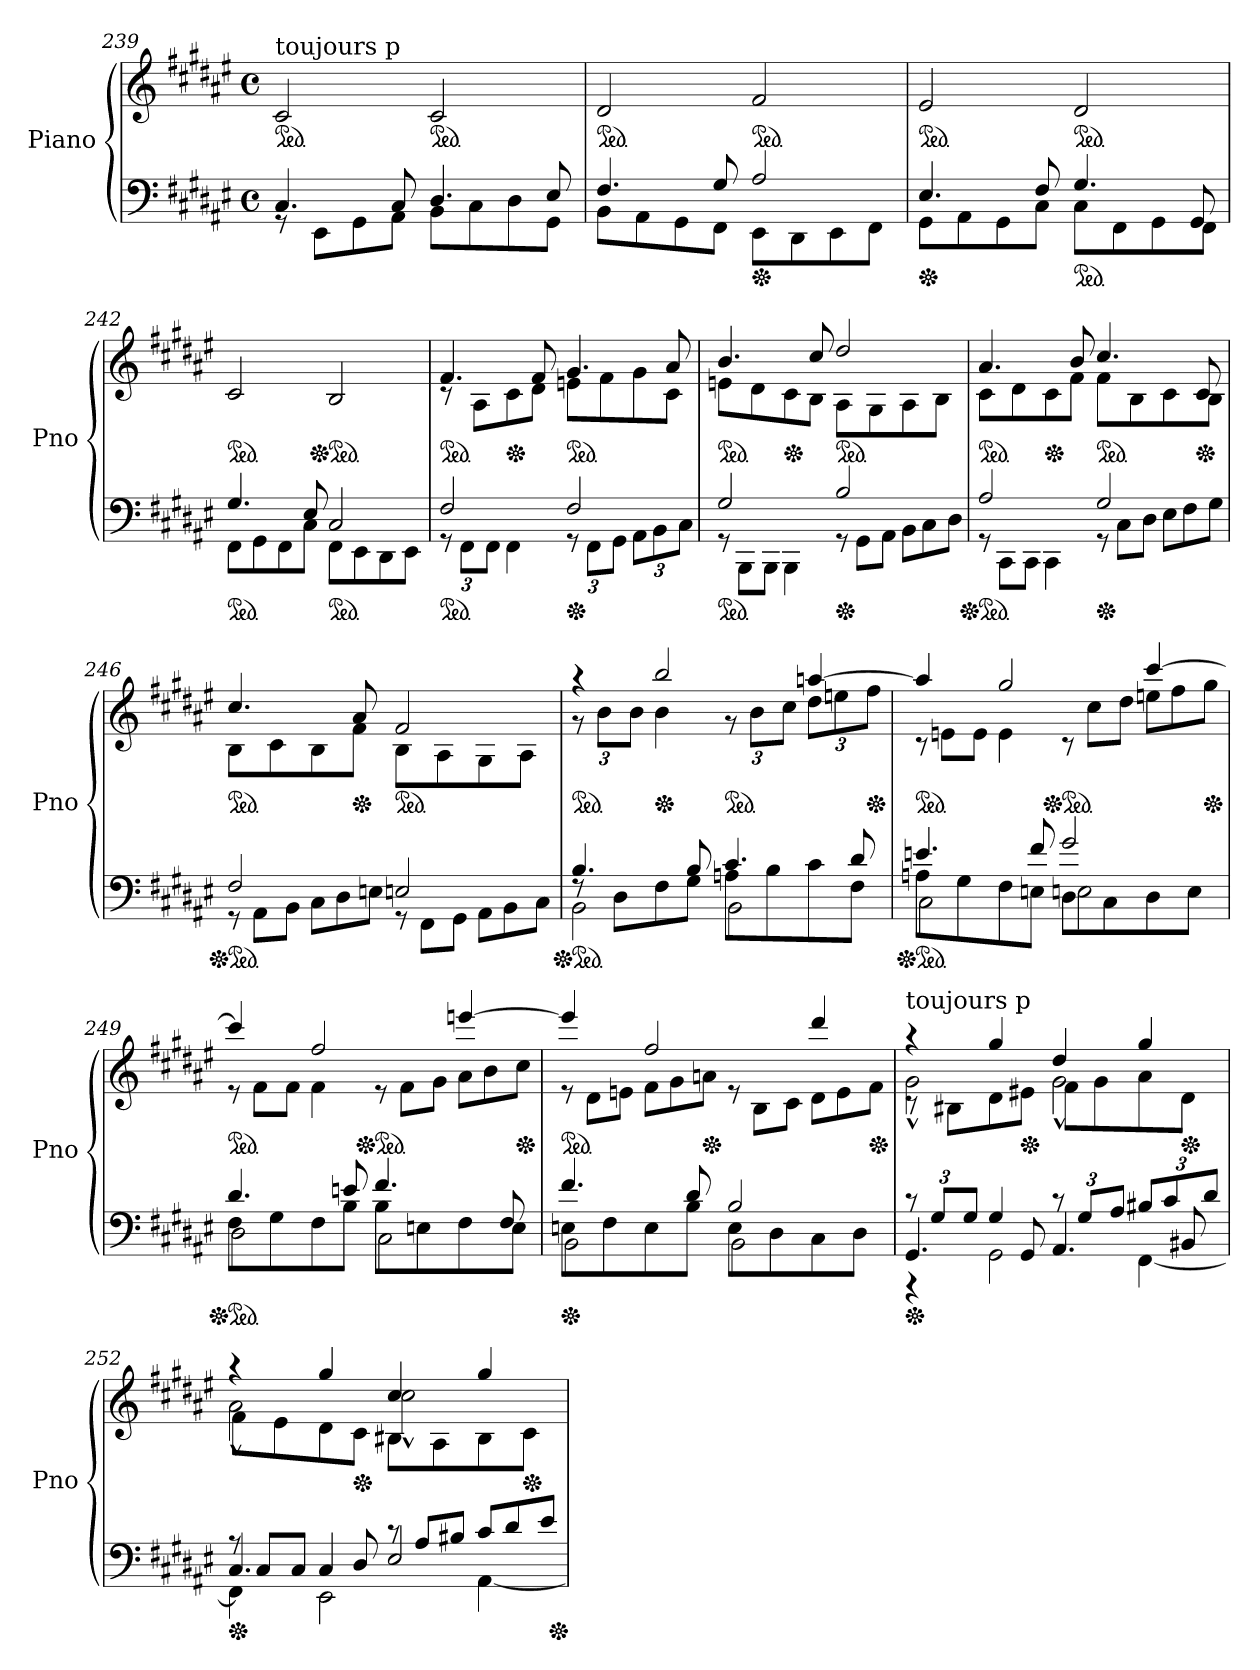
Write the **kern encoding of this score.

**kern	**kern
*part1	*part1
*staff2	*staff1
*I"Piano	*
*I'Pno	*
*clefF4	*clefG2
*k[f#c#g#d#a#e#]	*k[f#c#g#d#a#e#]
*F#:	*F#:
*M4/4	*M4/4
*met(c)	*met(c)
=239	=239
*^	*
*	*	*ped
!	!	!LO:TX:a:t=toujours p
4.C#/	8rGG	2c#/
.	8EE#\L	.
.	8GG#\	.
8C#/	8AA#\J	.
*	*	*ped
4.D#/	8BB\L	2c#/
.	8C#\	.
.	8D#\	.
8E#/	8GG#\J	.
=240	=240	=240
*	*	*ped
4.F#/	8BB\L	2d#/
.	8AA#\	.
.	8GG#\	.
8G#/	8FF#\J	.
*Xped	*	*
*	*	*ped
2A#/	8EE#\L	2f#/
.	8DD#\	.
.	8EE#\	.
.	8FF#\J	.
!!LO:PB:g=z
=241	=241	=241
*Xped	*	*
*	*	*ped
4.E#/	8GG#\L	2e#/
.	8AA#\	.
.	8GG#\	.
8F#/	8C#\J	.
*ped	*	*
*	*	*ped
4.G#/	8C#\L	2d#/
.	8FF#\	.
.	8GG#\	.
8GG#/	8FF#\J	.
=242	=242	=242
*ped	*	*
*	*	*ped
4.G#/	8FF#\L	2c#/
.	8GG#\	.
.	8FF#\	.
8E#/	8C#\J	.
*ped	*	*
*	*	*Xped
*	*	*Xped
*	*	*ped
2C#/	8FF#\L	2B/
.	8EE#\	.
.	8DD#\	.
.	8EE#\J	.
!!LO:PB:g=z
=243	=243	=243
*ped	*	*
*	*Xbrackettup	*
*	*	*ped
*	*	*^
2F#/	12rGG	4.f#/	8rc
.	12FF#\L	.	.
.	.	.	8A#\L
.	12FF#\J	.	.
*	*	*Xped	*
.	4FF#\	.	8c#\
.	.	8f#/	8d#\J
*Xped	*	*	*
*	*	*ped	*
2F#/	12rGG	4.g#/	8en\L
.	12FF#\L	.	.
.	.	.	8f#\
.	12GG#\J	.	.
.	12AA#\L	.	8g#\
.	12BB\	.	.
.	.	8a#/	8c#\J
.	12C#\J	.	.
=244	=244	=244	=244
*ped	*	*	*
*	*Xtuplet	*	*
*	*	*ped	*
2G#/	12rGG	4.b/	8en\L
.	12BBB\L	.	.
.	.	.	8d#\
.	12BBB\J	.	.
*	*	*Xped	*
.	4BBB\	.	8c#\
.	.	8cc#/	8B\J
*Xped	*	*	*
*	*	*ped	*
2B/	12rGG	2dd#/	8A#\L
.	12GG#\L	.	.
.	.	.	8G#\
.	12AA#\J	.	.
.	12BB\L	.	8A#\
.	12C#\	.	.
.	.	.	8B\J
.	12D#\J	.	.
!!LO:PB:g=z	!!
=245	=245	=245	=245
*Xped	*	*	*
*ped	*	*	*
*	*	*ped	*
2A#/	12rGG	4.a#/	8c#\L
.	12CC#\L	.	.
.	.	.	8d#\
.	12CC#\J	.	.
*	*	*Xped	*
.	4CC#\	.	8c#\
.	.	8b/	8f#\J
*Xped	*	*	*
*	*	*ped	*
2G#/	12rGG	4.cc#/	8f#\L
.	12C#\L	.	.
.	.	.	8B\
.	12D#\J	.	.
.	12E#\L	.	8c#\
.	12F#\	.	.
*	*	*Xped	*
.	.	8c#/	8B\J
.	12G#\J	.	.
=246	=246	=246	=246
*Xped	*	*	*
*ped	*	*	*
*	*	*ped	*
2F#/	12rGG	4.cc#/	8B\L
.	12AA#\L	.	.
.	.	.	8c#\
.	12BB\J	.	.
.	12C#\L	.	8B\
.	12D#\	.	.
*	*	*Xped	*
.	.	8a#/	8f#\J
.	12En\J	.	.
*	*	*ped	*
2En/	12rGG	2f#/	8B\L
.	12FF#\L	.	.
.	.	.	8A#\
.	12GG#\J	.	.
.	12AA#\L	.	8G#\
.	12BB\	.	.
.	.	.	8A#\J
.	12C#\J	.	.
*v	*v	*	*
!!LO:PB:g=z	!!
=247	=247	=247
*Xped	*	*
*ped	*	*
*^	*	*
*	*^	*	*
*	*	*	*ped	*
*	*	*	*	*Xbrackettup
4.B/	8rF	2BB\	4raa	12r
.	.	.	.	12b\L
.	8D#\L	.	.	.
.	.	.	.	12b\J
*	*	*	*Xped	*
.	8F#\	.	2bb/	4b\
8B/	8G#\J	.	.	.
*	*	*	*ped	*
4.c#/	8An\L	2BB\	.	12r
.	.	.	.	12b\L
.	8B\	.	.	.
.	.	.	.	12cc#\J
.	8c#\	.	[4aan/	12dd#\L
.	.	.	.	12een\
8d#/	8F#\J	.	.	.
*	*	*	*Xped	*
.	.	.	.	12ff#\J
=248	=248	=248	=248	=248
*Xped	*	*	*	*
*ped	*	*	*	*
*	*	*	*ped	*
*	*	*	*	*Xtuplet
4.en/	8An\L	2C#\	4aa/]	12r
.	.	.	.	12en\L
.	8G#\	.	.	.
.	.	.	.	12e\J
.	8F#\	.	2gg#/	4e\
8f#/	8En\J	.	.	.
*	*	*	*Xped	*
*	*	*	*ped	*
2g#/	8D#\L	2En\	.	12r
.	.	.	.	12cc#\L
.	8C#\	.	.	.
.	.	.	.	12dd#\J
.	8D#\	.	[4ccc#/	12een\L
.	.	.	.	12ff#\
.	8E\J	.	.	.
*	*	*	*Xped	*
.	.	.	.	12gg#\J
!!LO:PB:g=z	!!
=249	=249	=249	=249	=249
*Xped	*	*	*	*
*ped	*	*	*	*
*	*	*	*ped	*
4.d#/	8F#\L	2D#\	4ccc#/]	12r
.	.	.	.	12f#\L
.	8G#\	.	.	.
.	.	.	.	12f#\J
.	8F#\	.	2ff#/	4f#\
8en/	8B\J	.	.	.
*	*	*	*Xped	*
*	*	*	*ped	*
4.f#/	8B\L	2C#\	.	12r
.	.	.	.	12f#\L
.	8En\	.	.	.
.	.	.	.	12g#\J
.	8F#\	.	[4eeen/	12a#\L
.	.	.	.	12b\
8F#/	8E\J	.	.	.
*	*	*	*Xped	*
.	.	.	.	12cc#\J
!!LO:PB:g=z	!!
=250	=250	=250	=250	=250
*Xped	*	*	*	*
*	*	*	*ped	*
4.f#/	8En\L	2BB\	4eee/]	12re
.	.	.	.	12d#\L
.	8F#\	.	.	.
.	.	.	.	12en\J
.	8E\	.	2ff#/	12f#\L
.	.	.	.	12g#\
8d#/	8B\J	.	.	.
*	*	*	*Xped	*
.	.	.	.	12an\J
2B/	8E\L	2BB\	.	12re
.	.	.	.	12B\L
.	8D#\	.	.	.
.	.	.	.	12c#\J
.	8C#\	.	4ddd#/	12d#\L
.	.	.	.	12e\
.	8D#\J	.	.	.
*	*	*	*Xped	*
.	.	.	.	12f#\J
*	*	*	*v	*v
=251	=251	=251	=251
*Xped	*	*	*
*tuplet	*	*	*
*	*	*	*^
*	*	*	*	*^
!	!	!	!LO:TX:a:t=toujours p	!	!
12rc	4rAAA	4.GG#/	4raa	2g#^^\	8rc
12G#/L	.	.	.	.	.
.	.	.	.	.	8B#X\L
12G#/J	.	.	.	.	.
4G#/	2GG#\	.	4gg#/	.	8d#\
*	*	*	*Xped	*	*
.	.	8GG#/	.	.	8e#X\J
12rc	.	4.AA#/	4dd#/	2g#^^\	8f#\L
12G#/L	.	.	.	.	.
.	.	.	.	.	8g#\
12A#/J	.	.	.	.	.
12B#X/L	[4FF#\	.	4gg#/	.	8a#\
12c#/	.	.	.	.	.
*	*	*	*Xped	*	*
.	.	8BB#X/	.	.	8d#\J
12d#/J	.	.	.	.	.
!!LO:PB:g=z	!!	!!
=252	=252	=252	=252	=252	=252
*Xped	*	*	*	*	*
*Xtuplet	*	*	*	*	*
12rA	4FF#\]	4.C#/	4raa	2a#^^\	8f#\L
12C#/L	.	.	.	.	.
.	.	.	.	.	8e#\
12C#/J	.	.	.	.	.
4C#/	2EE#\	.	4gg#/	.	8d#\
*	*	*	*Xped	*	*
.	.	8D#/	.	.	8c#\J
12rc	.	2E#/	4cc#/	2cc#^^\	8B#X\L
12A#/L	.	.	.	.	.
.	.	.	.	.	8A#\
12B#X/J	.	.	.	.	.
12c#/L	[4AA#\	.	4gg#/	.	8B#\
12d#/	.	.	.	.	.
*	*	*	*Xped	*	*
.	.	.	.	.	8c#\J
12e#/J	.	.	.	.	.
*v	*v	*v	*	*	*
*	*v	*v	*v
*Xped	*
=	=
*-	*-
